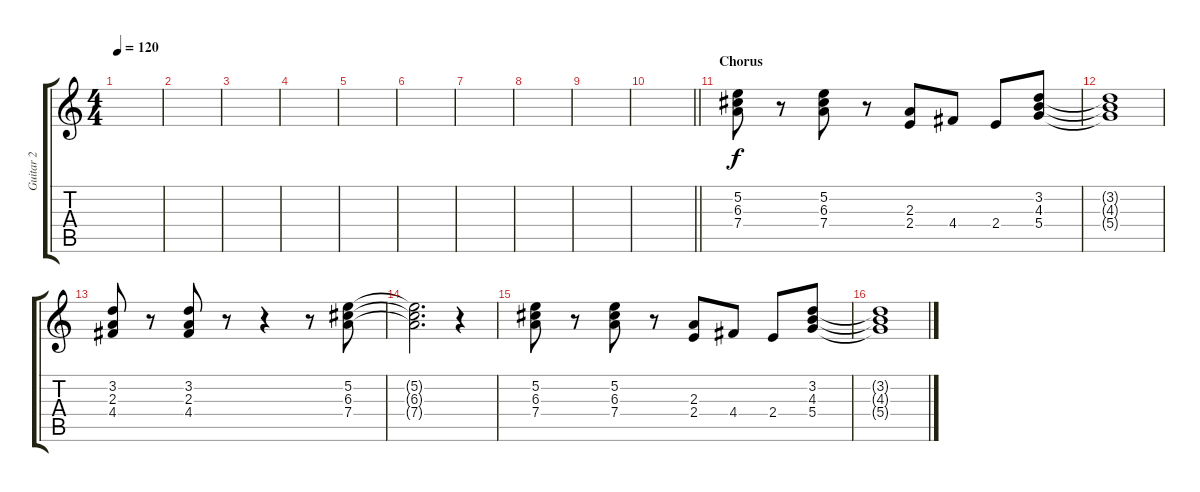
\track ("Guitar 2" "Guitar 2") {instrument overdrivenguitar}
\staff {score tabs}
\tuning (E4 B3 G3 D3 A2 E2) {hide}
\ts (4 4)
\tempo 120
\clef g2
\ks c
|
|
|
|
|
|
|
|
|
\barLineRight lightlight
|
\section ("" "Chorus")
(5.2 6.3 7.4).8 r.8 (5.2 6.3 7.4).8 r.8 (2.3 2.4).8 4.4.8 2.4.8 (3.2 4.3 5.4).8 |
(3.2{t} 4.3{t} 5.4{t}).1 |
(3.2 2.3 4.4).8 r.8 (3.2 2.3 4.4).8 r.8 r.4 r.8 (5.2 6.3 7.4).8 |
(5.2{t} 6.3{t} 7.4{t}).2{d} r.4 |
(5.2 6.3 7.4).8 r.8 (5.2 6.3 7.4).8 r.8 (2.3 2.4).8 4.4.8 2.4.8 (3.2 4.3 5.4).8 |
(3.2{t} 4.3{t} 5.4{t}).1
